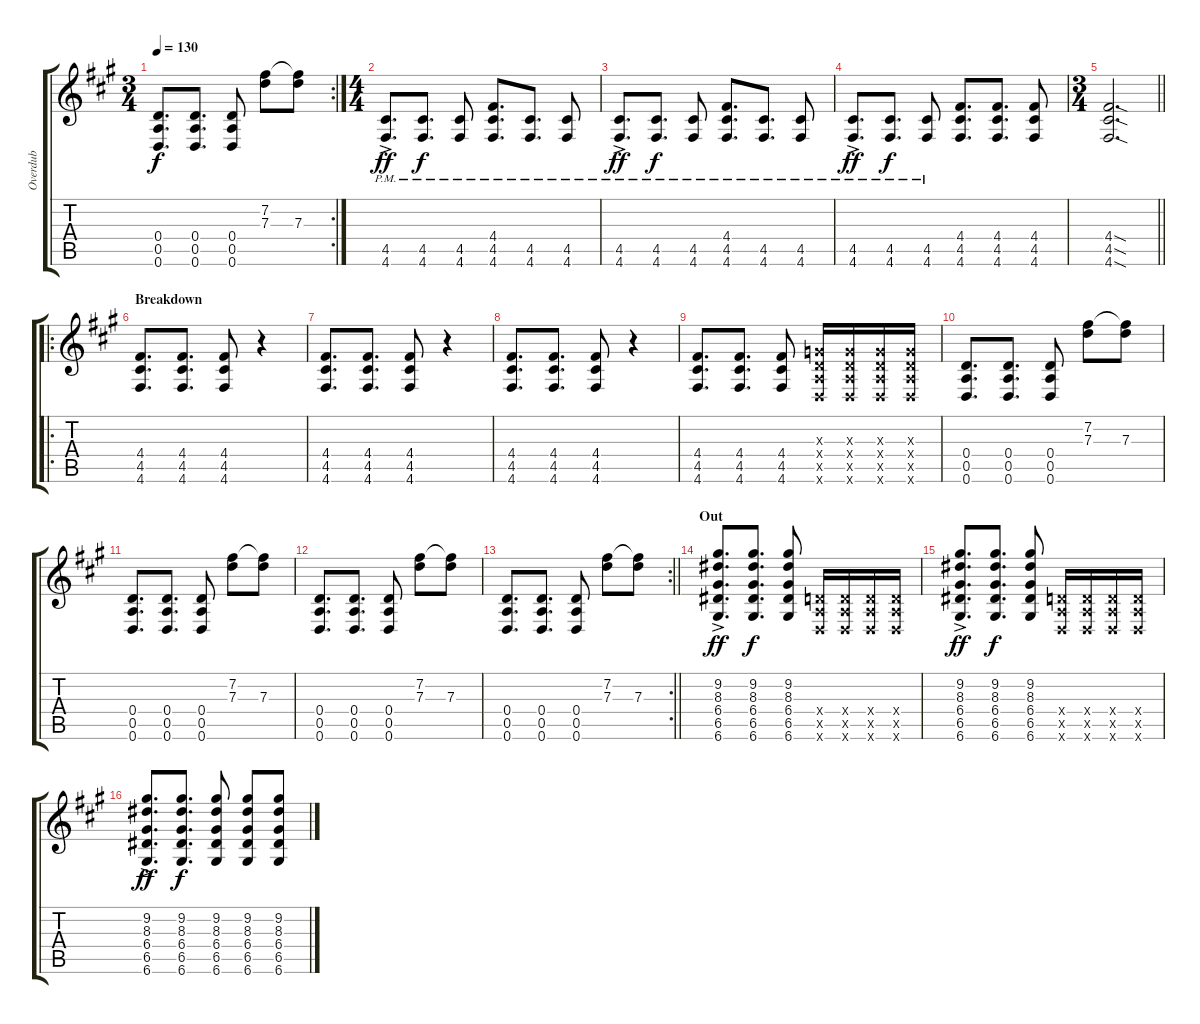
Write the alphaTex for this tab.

\track ("Overdub" "Overdub") {instrument overdrivenguitar}
\staff {score tabs}
\tuning (E4 B3 G3 D3 A2 D2) {hide}
\rc 2
\ts (3 4)
\tempo 130
\clef g2
\ks f#minor
(0.4 0.5 0.6).8{d dy f} (0.4 0.5 0.6).8{d} (0.4 0.5 0.6).8 (7.2 7.3).8 (7.2{t} 7.3).8 |
\ts (4 4)
(4.5{ac pm} 4.6{pm}).8{d dy ff} (4.5{pm} 4.6{pm}).8{d dy f} (4.5{pm} 4.6{pm}).8 (4.4{pm} 4.5{pm} 4.6{pm}).8{d} (4.5{pm} 4.6{pm}).8{d} (4.5{pm} 4.6{pm}).8 |
(4.5{ac pm} 4.6{pm}).8{d dy ff} (4.5{pm} 4.6{pm}).8{d dy f} (4.5{pm} 4.6{pm}).8 (4.4{pm} 4.5{pm} 4.6{pm}).8{d} (4.5{pm} 4.6{pm}).8{d} (4.5{pm} 4.6{pm}).8 |
(4.5{ac pm} 4.6{pm}).8{d dy ff} (4.5{pm} 4.6{pm}).8{d dy f} (4.5{pm} 4.6{pm}).8 (4.4 4.5 4.6).8{d} (4.4 4.5 4.6).8{d} (4.4 4.5 4.6).8 |
\ts (3 4)
\barLineRight lightlight
(4.4{sod} 4.5{sod} 4.6{sod}).2{d} |
\ro
\section ("" "Breakdown")
(4.4 4.5 4.6).8{d} (4.4 4.5 4.6).8{d} (4.4 4.5 4.6).8 r.4 |
(4.4 4.5 4.6).8{d} (4.4 4.5 4.6).8{d} (4.4 4.5 4.6).8 r.4 |
(4.4 4.5 4.6).8{d} (4.4 4.5 4.6).8{d} (4.4 4.5 4.6).8 r.4 |
(4.4 4.5 4.6).8{d} (4.4 4.5 4.6).8{d} (4.4 4.5 4.6).8 (0.3{x} 0.4{x} 0.5{x} 0.6{x}).16 (0.3{x} 0.4{x} 0.5{x} 0.6{x}).16 (0.3{x} 0.4{x} 0.5{x} 0.6{x}).16 (0.3{x} 0.4{x} 0.5{x} 0.6{x}).16 |
(0.4 0.5 0.6).8{d} (0.4 0.5 0.6).8{d} (0.4 0.5 0.6).8 (7.2 7.3).8 (7.2{t} 7.3).8 |
(0.4 0.5 0.6).8{d} (0.4 0.5 0.6).8{d} (0.4 0.5 0.6).8 (7.2 7.3).8 (7.2{t} 7.3).8 |
(0.4 0.5 0.6).8{d} (0.4 0.5 0.6).8{d} (0.4 0.5 0.6).8 (7.2 7.3).8 (7.2{t} 7.3).8 |
\rc 2
\barLineRight lightlight
(0.4 0.5 0.6).8{d} (0.4 0.5 0.6).8{d} (0.4 0.5 0.6).8 (7.2 7.3).8 (7.2{t} 7.3).8 |
\section ("" "Out")
(9.2 8.3 6.4 6.5{ac} 6.6).8{d dy ff} (9.2 8.3 6.4 6.5 6.6).8{d dy f} (9.2 8.3 6.4 6.5 6.6).8 (0.4{x} 0.5{x} 0.6{x}).16 (0.4{x} 0.5{x} 0.6{x}).16 (0.4{x} 0.5{x} 0.6{x}).16 (0.4{x} 0.5{x} 0.6{x}).16 |
(9.2 8.3 6.4 6.5{ac} 6.6).8{d dy ff} (9.2 8.3 6.4 6.5 6.6).8{d dy f} (9.2 8.3 6.4 6.5 6.6).8 (0.4{x} 0.5{x} 0.6{x}).16 (0.4{x} 0.5{x} 0.6{x}).16 (0.4{x} 0.5{x} 0.6{x}).16 (0.4{x} 0.5{x} 0.6{x}).16 |
(9.2 8.3 6.4 6.5{ac} 6.6).8{d dy ff} (9.2 8.3 6.4 6.5 6.6).8{d dy f} (9.2 8.3 6.4 6.5 6.6).8 (9.2 8.3 6.4 6.5 6.6).8 (9.2 8.3 6.4 6.5 6.6).8
